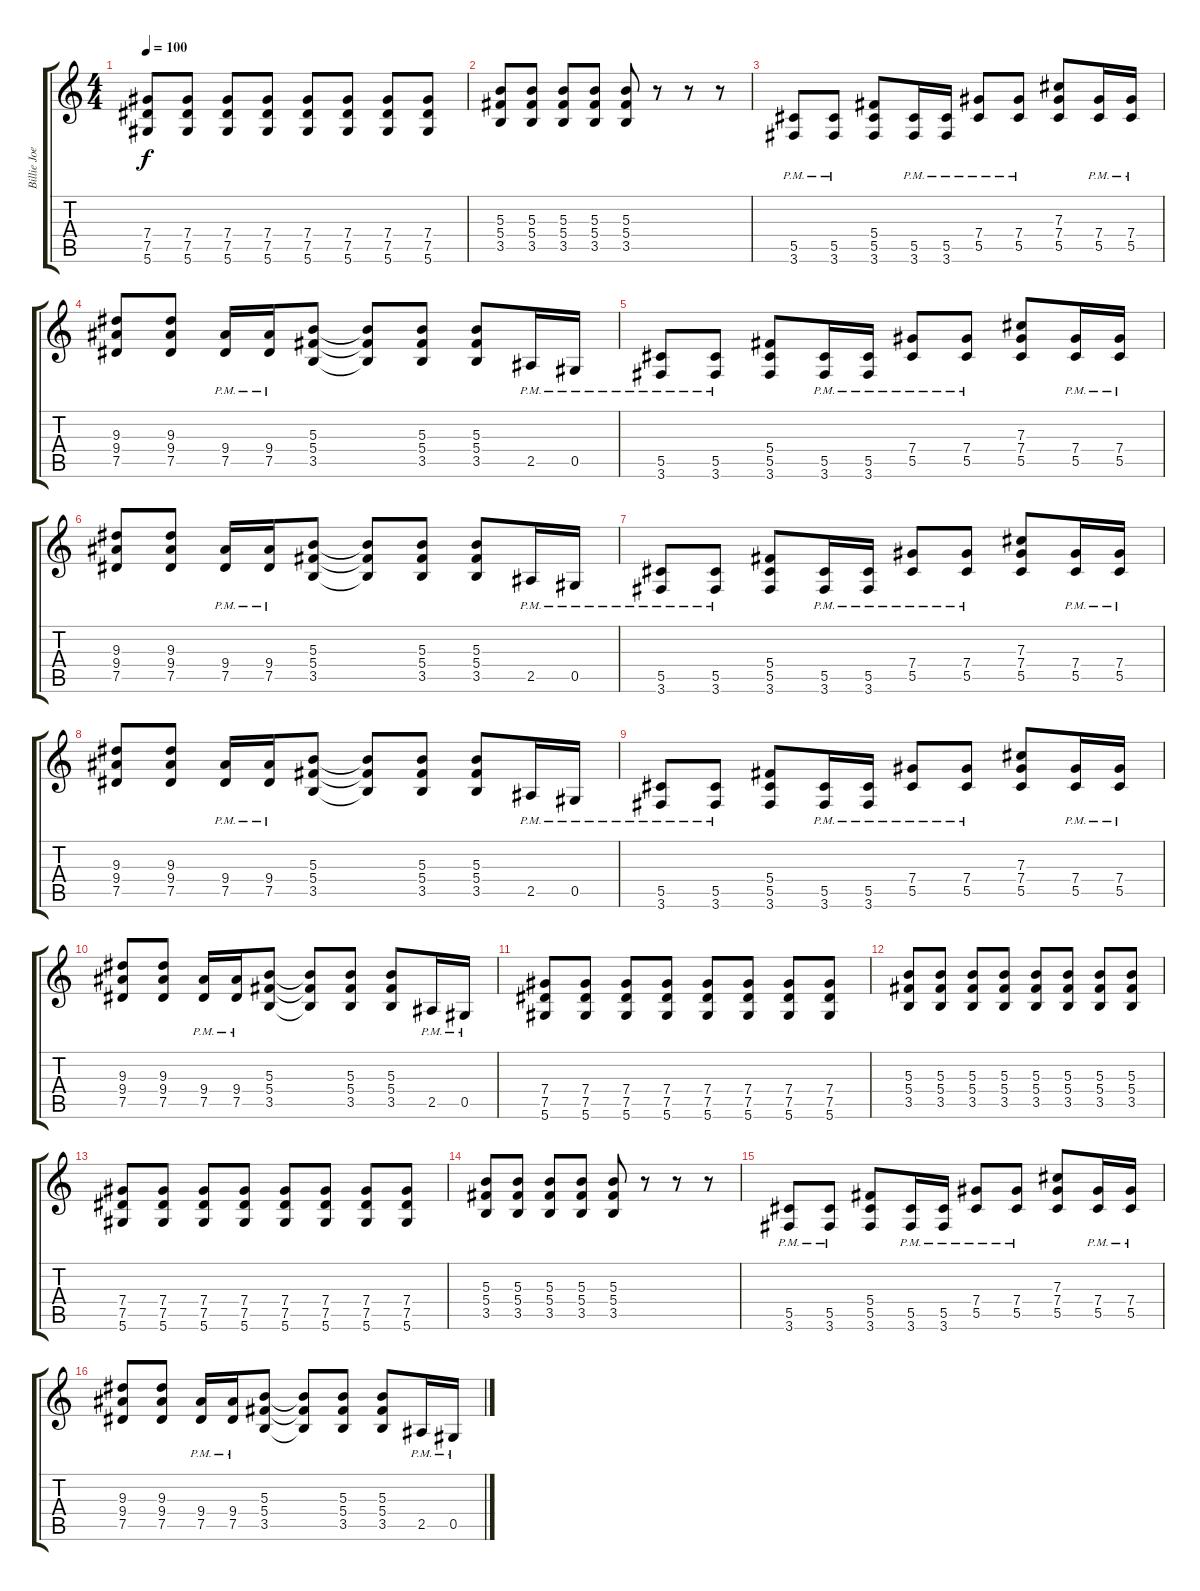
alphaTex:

\track ("Billie Joe - Guitar 2" "Billie Joe") {instrument overdrivenguitar}
\staff {score tabs}
\tuning (Eb4 Bb3 Gb3 Db3 Ab2 Eb2) {hide}
\ts (4 4)
\tempo 100
\clef g2
\ks c
(7.4 7.5 5.6).8{dy f} (7.4 7.5 5.6).8 (7.4 7.5 5.6).8 (7.4 7.5 5.6).8 (7.4 7.5 5.6).8 (7.4 7.5 5.6).8 (7.4 7.5 5.6).8 (7.4 7.5 5.6).8 |
(5.3 5.4 3.5).8 (5.3 5.4 3.5).8 (5.3 5.4 3.5).8 (5.3 5.4 3.5).8 (5.3 5.4 3.5).8 r.8 r.8 r.8 |
(5.5{pm} 3.6{pm}).8 (5.5{pm} 3.6{pm}).8 (5.4 5.5 3.6).8 (5.5{pm} 3.6{pm}).16 (5.5{pm} 3.6{pm}).16 (7.4{pm} 5.5{pm}).8 (7.4{pm} 5.5{pm}).8 (7.3 7.4 5.5).8 (7.4{pm} 5.5{pm}).16 (7.4{pm} 5.5{pm}).16 |
(9.3 9.4 7.5).8 (9.3 9.4 7.5).8 (9.4{pm} 7.5{pm}).16 (9.4{pm} 7.5{pm}).16 (5.3 5.4 3.5).8 (5.3{t} 5.4{t} 3.5{t}).8 (5.3 5.4 3.5).8 (5.3 5.4 3.5).8 2.5{pm}.16 0.5{pm}.16 |
(5.5{pm} 3.6{pm}).8 (5.5{pm} 3.6{pm}).8 (5.4 5.5 3.6).8 (5.5{pm} 3.6{pm}).16 (5.5{pm} 3.6{pm}).16 (7.4{pm} 5.5{pm}).8 (7.4{pm} 5.5{pm}).8 (7.3 7.4 5.5).8 (7.4{pm} 5.5{pm}).16 (7.4{pm} 5.5{pm}).16 |
(9.3 9.4 7.5).8 (9.3 9.4 7.5).8 (9.4{pm} 7.5{pm}).16 (9.4{pm} 7.5{pm}).16 (5.3 5.4 3.5).8 (5.3{t} 5.4{t} 3.5{t}).8 (5.3 5.4 3.5).8 (5.3 5.4 3.5).8 2.5{pm}.16 0.5{pm}.16 |
(5.5{pm} 3.6{pm}).8 (5.5{pm} 3.6{pm}).8 (5.4 5.5 3.6).8 (5.5{pm} 3.6{pm}).16 (5.5{pm} 3.6{pm}).16 (7.4{pm} 5.5{pm}).8 (7.4{pm} 5.5{pm}).8 (7.3 7.4 5.5).8 (7.4{pm} 5.5{pm}).16 (7.4{pm} 5.5{pm}).16 |
(9.3 9.4 7.5).8 (9.3 9.4 7.5).8 (9.4{pm} 7.5{pm}).16 (9.4{pm} 7.5{pm}).16 (5.3 5.4 3.5).8 (5.3{t} 5.4{t} 3.5{t}).8 (5.3 5.4 3.5).8 (5.3 5.4 3.5).8 2.5{pm}.16 0.5{pm}.16 |
(5.5{pm} 3.6{pm}).8 (5.5{pm} 3.6{pm}).8 (5.4 5.5 3.6).8 (5.5{pm} 3.6{pm}).16 (5.5{pm} 3.6{pm}).16 (7.4{pm} 5.5{pm}).8 (7.4{pm} 5.5{pm}).8 (7.3 7.4 5.5).8 (7.4{pm} 5.5{pm}).16 (7.4{pm} 5.5{pm}).16 |
(9.3 9.4 7.5).8 (9.3 9.4 7.5).8 (9.4{pm} 7.5{pm}).16 (9.4{pm} 7.5{pm}).16 (5.3 5.4 3.5).8 (5.3{t} 5.4{t} 3.5{t}).8 (5.3 5.4 3.5).8 (5.3 5.4 3.5).8 2.5{pm}.16 0.5{pm}.16 |
(7.4 7.5 5.6).8 (7.4 7.5 5.6).8 (7.4 7.5 5.6).8 (7.4 7.5 5.6).8 (7.4 7.5 5.6).8 (7.4 7.5 5.6).8 (7.4 7.5 5.6).8 (7.4 7.5 5.6).8 |
(5.3 5.4 3.5).8 (5.3 5.4 3.5).8 (5.3 5.4 3.5).8 (5.3 5.4 3.5).8 (5.3 5.4 3.5).8 (5.3 5.4 3.5).8 (5.3 5.4 3.5).8 (5.3 5.4 3.5).8 |
(7.4 7.5 5.6).8 (7.4 7.5 5.6).8 (7.4 7.5 5.6).8 (7.4 7.5 5.6).8 (7.4 7.5 5.6).8 (7.4 7.5 5.6).8 (7.4 7.5 5.6).8 (7.4 7.5 5.6).8 |
(5.3 5.4 3.5).8 (5.3 5.4 3.5).8 (5.3 5.4 3.5).8 (5.3 5.4 3.5).8 (5.3 5.4 3.5).8 r.8 r.8 r.8 |
(5.5{pm} 3.6{pm}).8 (5.5{pm} 3.6{pm}).8 (5.4 5.5 3.6).8 (5.5{pm} 3.6{pm}).16 (5.5{pm} 3.6{pm}).16 (7.4{pm} 5.5{pm}).8 (7.4{pm} 5.5{pm}).8 (7.3 7.4 5.5).8 (7.4{pm} 5.5{pm}).16 (7.4{pm} 5.5{pm}).16 |
(9.3 9.4 7.5).8 (9.3 9.4 7.5).8 (9.4{pm} 7.5{pm}).16 (9.4{pm} 7.5{pm}).16 (5.3 5.4 3.5).8 (5.3{t} 5.4{t} 3.5{t}).8 (5.3 5.4 3.5).8 (5.3 5.4 3.5).8 2.5{pm}.16 0.5{pm}.16
